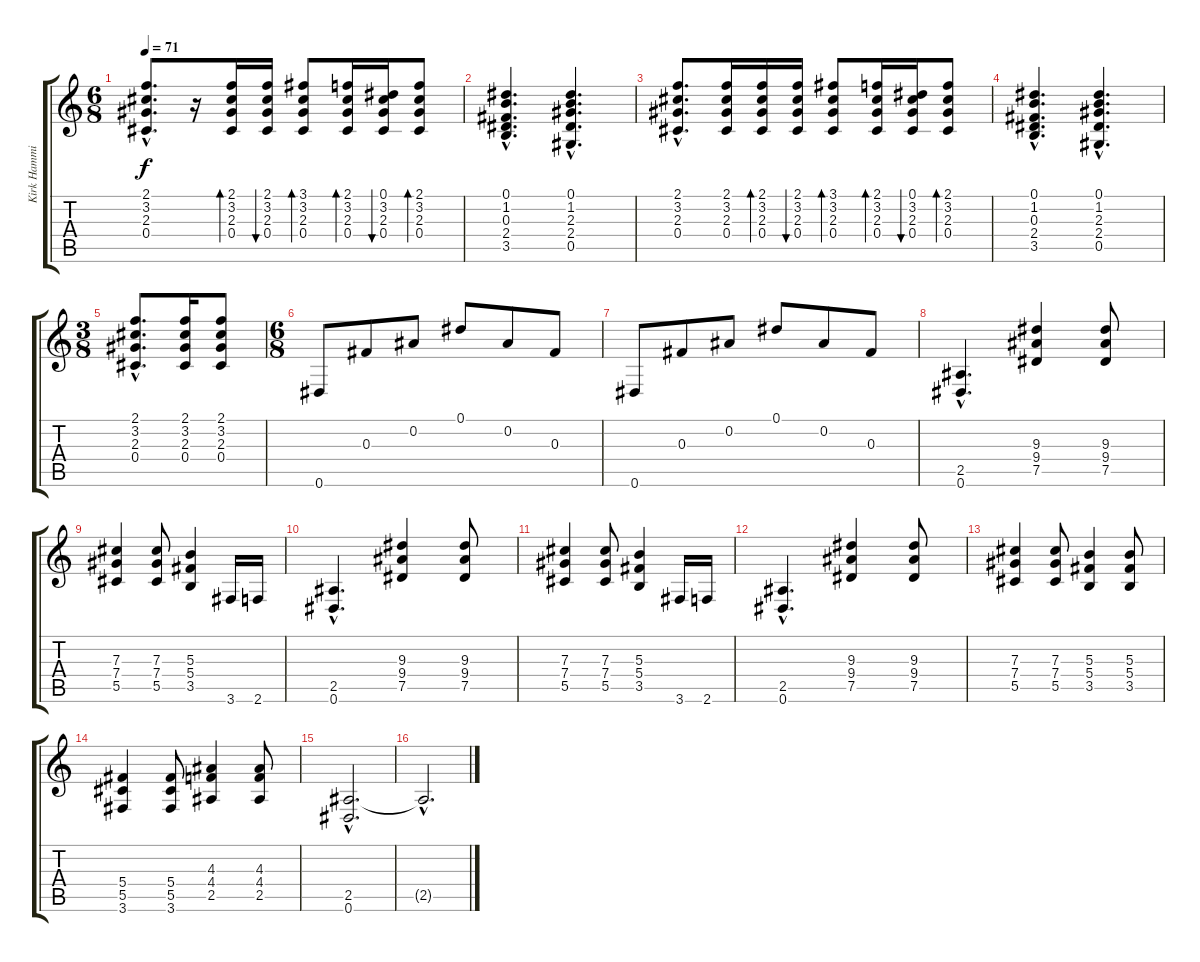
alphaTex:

\track ("Kirk Hammit" "Kirk Hammi") {instrument electricguitarclean}
\staff {score tabs}
\tuning (Eb4 Bb3 Gb3 Db3 Ab2 Eb2) {hide}
\ts (6 8)
\tempo 71
\clef g2
\ks c
(2.1{hac} 3.2{hac} 2.3{hac} 0.4{hac}).8{d dy f} r.16 (2.1 3.2 2.3 0.4).16{bd 60} (2.1 3.2 2.3 0.4).16{bu 60} (3.1 3.2 2.3 0.4).8{bd 60} (2.1 3.2 2.3 0.4).16{bd 60} (0.1 3.2 2.3 0.4).16{bu 60} (2.1 3.2 2.3 0.4).8{bd 60} |
(0.1{hac} 1.2{hac} 0.3{hac} 2.4{hac} 3.5{hac}).4{d} (0.1{hac} 1.2{hac} 2.3{hac} 2.4{hac} 0.5{hac}).4{d} |
(2.1{hac} 3.2{hac} 2.3{hac} 0.4{hac}).8{d} (2.1 3.2 2.3 0.4).16 (2.1 3.2 2.3 0.4).16{bd 60} (2.1 3.2 2.3 0.4).16{bu 60} (3.1 3.2 2.3 0.4).8{bd 60} (2.1 3.2 2.3 0.4).16{bd 60} (0.1 3.2 2.3 0.4).16{bu 60} (2.1 3.2 2.3 0.4).8{bd 60} |
(0.1{hac} 1.2{hac} 0.3{hac} 2.4{hac} 3.5{hac}).4{d} (0.1{hac} 1.2{hac} 2.3{hac} 2.4{hac} 0.5{hac}).4{d} |
\ts (3 8)
(2.1{hac} 3.2{hac} 2.3{hac} 0.4{hac}).8{d} (2.1 3.2 2.3 0.4).16 (2.1 3.2 2.3 0.4).8 |
\ts (6 8)
0.6.8 0.3.8 0.2.8 0.1.8 0.2.8 0.3.8 |
0.6.8 0.3.8 0.2.8 0.1.8 0.2.8 0.3.8 |
(2.5{hac} 0.6{hac}).4{d} (9.3 9.4 7.5).4 (9.3 9.4 7.5).8 |
(7.3 7.4 5.5).4 (7.3 7.4 5.5).8 (5.3 5.4 3.5).4 3.6.16 2.6.16 |
(2.5{hac} 0.6{hac}).4{d} (9.3 9.4 7.5).4 (9.3 9.4 7.5).8 |
(7.3 7.4 5.5).4 (7.3 7.4 5.5).8 (5.3 5.4 3.5).4 3.6.16 2.6.16 |
(2.5{hac} 0.6{hac}).4{d} (9.3 9.4 7.5).4 (9.3 9.4 7.5).8 |
(7.3 7.4 5.5).4 (7.3 7.4 5.5).8 (5.3 5.4 3.5).4 (5.3 5.4 3.5).8 |
(5.4 5.5 3.6).4 (5.4 5.5 3.6).8 (4.3 4.4 2.5).4 (4.3 4.4 2.5).8 |
(2.5{hac} 0.6{hac}).2{d} |
2.5{hac t}.2{d}
